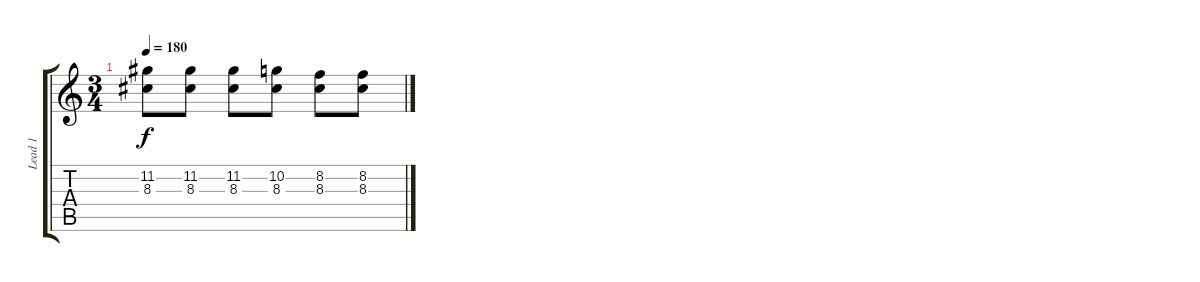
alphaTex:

\track ("Lead 1" "Lead 1") {instrument overdrivenguitar}
\staff {score tabs}
\tuning (D4 A3 F3 C3 G2 C2) {hide}
\ts (3 4)
\tempo 180
\clef g2
\ks c
(11.2 8.3).8{dy f} (11.2 8.3).8 (11.2 8.3).8 (10.2 8.3).8 (8.2 8.3).8 (8.2 8.3).8
